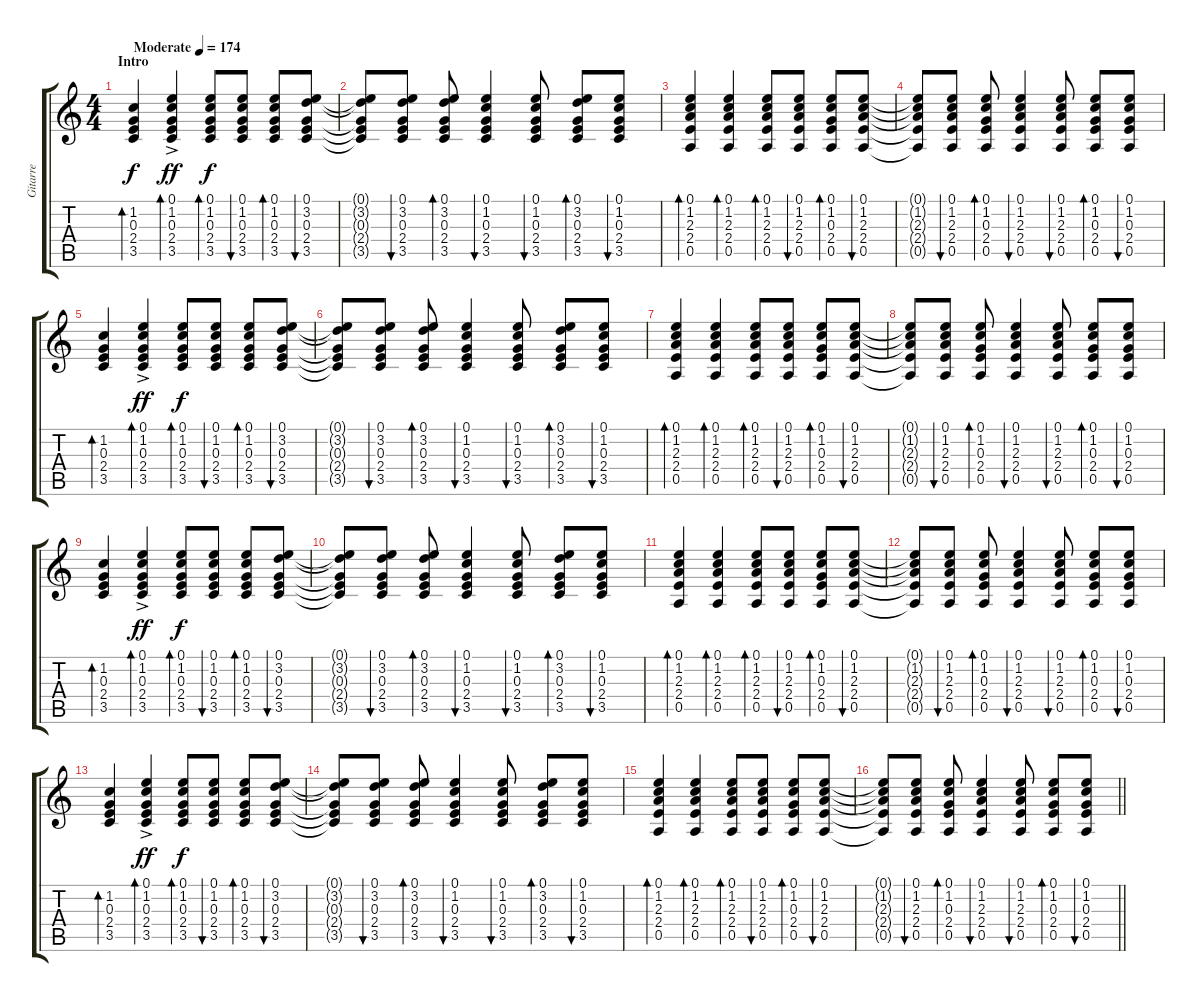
\track ("Gitarre" "Gitarre") {instrument acousticguitarnylon}
\staff {score tabs}
\tuning (E4 B3 G3 D3 A2 E2) {hide}
\ts (4 4)
\section ("" "Intro")
\tempo (174 "Moderate")
\clef g2
\ks c
(1.2 0.3 2.4 3.5).4{bd 30 dy f instrument acousticguitarnylon} (0.1{ac} 1.2{ac} 0.3{ac} 2.4{ac} 3.5{ac}).4{bd 30 dy ff} (0.1 1.2 0.3 2.4 3.5).8{bd 30 dy f} (0.1 1.2 0.3 2.4 3.5).8{bu 30} (0.1 1.2 0.3 2.4 3.5).8{bd 30} (0.1 3.2 0.3 2.4 3.5).8{bu 30} |
(0.1{t} 3.2{t} 0.3{t} 2.4{t} 3.5{t}).8 (0.1 3.2 0.3 2.4 3.5).8{bu 30} (0.1 3.2 0.3 2.4 3.5).8{bd 30} (0.1 1.2 0.3 2.4 3.5).4{bu 30} (0.1 1.2 0.3 2.4 3.5).8{bu 30} (0.1 3.2 0.3 2.4 3.5).8{bd 30} (0.1 1.2 0.3 2.4 3.5).8{bu 30} |
(0.1 1.2 2.3 2.4 0.5).4{bd 30} (0.1 1.2 2.3 2.4 0.5).4{bd 30} (0.1 1.2 2.3 2.4 0.5).8{bd 30} (0.1 1.2 2.3 2.4 0.5).8{bu 30} (0.1 1.2 0.3 2.4 0.5).8{bd 30} (0.1 1.2 2.3 2.4 0.5).8{bu 30} |
(0.1{t} 1.2{t} 2.3{t} 2.4{t} 0.5{t}).8 (0.1 1.2 2.3 2.4 0.5).8{bu 30} (0.1 1.2 0.3 2.4 0.5).8{bd 30} (0.1 1.2 2.3 2.4 0.5).4{bu 30} (0.1 1.2 2.3 2.4 0.5).8{bu 30} (0.1 1.2 0.3 2.4 0.5).8{bd 30} (0.1 1.2 0.3 2.4 0.5).8{bu 30} |
(1.2 0.3 2.4 3.5).4{bd 30} (0.1{ac} 1.2{ac} 0.3{ac} 2.4{ac} 3.5{ac}).4{bd 30 dy ff} (0.1 1.2 0.3 2.4 3.5).8{bd 30 dy f} (0.1 1.2 0.3 2.4 3.5).8{bu 30} (0.1 1.2 0.3 2.4 3.5).8{bd 30} (0.1 3.2 0.3 2.4 3.5).8{bu 30} |
(0.1{t} 3.2{t} 0.3{t} 2.4{t} 3.5{t}).8 (0.1 3.2 0.3 2.4 3.5).8{bu 30} (0.1 3.2 0.3 2.4 3.5).8{bd 30} (0.1 1.2 0.3 2.4 3.5).4{bu 30} (0.1 1.2 0.3 2.4 3.5).8{bu 30} (0.1 3.2 0.3 2.4 3.5).8{bd 30} (0.1 1.2 0.3 2.4 3.5).8{bu 30} |
(0.1 1.2 2.3 2.4 0.5).4{bd 30} (0.1 1.2 2.3 2.4 0.5).4{bd 30} (0.1 1.2 2.3 2.4 0.5).8{bd 30} (0.1 1.2 2.3 2.4 0.5).8{bu 30} (0.1 1.2 0.3 2.4 0.5).8{bd 30} (0.1 1.2 2.3 2.4 0.5).8{bu 30} |
(0.1{t} 1.2{t} 2.3{t} 2.4{t} 0.5{t}).8 (0.1 1.2 2.3 2.4 0.5).8{bu 30} (0.1 1.2 0.3 2.4 0.5).8{bd 30} (0.1 1.2 2.3 2.4 0.5).4{bu 30} (0.1 1.2 2.3 2.4 0.5).8{bu 30} (0.1 1.2 0.3 2.4 0.5).8{bd 30} (0.1 1.2 0.3 2.4 0.5).8{bu 30} |
(1.2 0.3 2.4 3.5).4{bd 30} (0.1{ac} 1.2{ac} 0.3{ac} 2.4{ac} 3.5{ac}).4{bd 30 dy ff} (0.1 1.2 0.3 2.4 3.5).8{bd 30 dy f} (0.1 1.2 0.3 2.4 3.5).8{bu 30} (0.1 1.2 0.3 2.4 3.5).8{bd 30} (0.1 3.2 0.3 2.4 3.5).8{bu 30} |
(0.1{t} 3.2{t} 0.3{t} 2.4{t} 3.5{t}).8 (0.1 3.2 0.3 2.4 3.5).8{bu 30} (0.1 3.2 0.3 2.4 3.5).8{bd 30} (0.1 1.2 0.3 2.4 3.5).4{bu 30} (0.1 1.2 0.3 2.4 3.5).8{bu 30} (0.1 3.2 0.3 2.4 3.5).8{bd 30} (0.1 1.2 0.3 2.4 3.5).8{bu 30} |
(0.1 1.2 2.3 2.4 0.5).4{bd 30} (0.1 1.2 2.3 2.4 0.5).4{bd 30} (0.1 1.2 2.3 2.4 0.5).8{bd 30} (0.1 1.2 2.3 2.4 0.5).8{bu 30} (0.1 1.2 0.3 2.4 0.5).8{bd 30} (0.1 1.2 2.3 2.4 0.5).8{bu 30} |
(0.1{t} 1.2{t} 2.3{t} 2.4{t} 0.5{t}).8 (0.1 1.2 2.3 2.4 0.5).8{bu 30} (0.1 1.2 0.3 2.4 0.5).8{bd 30} (0.1 1.2 2.3 2.4 0.5).4{bu 30} (0.1 1.2 2.3 2.4 0.5).8{bu 30} (0.1 1.2 0.3 2.4 0.5).8{bd 30} (0.1 1.2 0.3 2.4 0.5).8{bu 30} |
(1.2 0.3 2.4 3.5).4{bd 30} (0.1{ac} 1.2{ac} 0.3{ac} 2.4{ac} 3.5{ac}).4{bd 30 dy ff} (0.1 1.2 0.3 2.4 3.5).8{bd 30 dy f} (0.1 1.2 0.3 2.4 3.5).8{bu 30} (0.1 1.2 0.3 2.4 3.5).8{bd 30} (0.1 3.2 0.3 2.4 3.5).8{bu 30} |
(0.1{t} 3.2{t} 0.3{t} 2.4{t} 3.5{t}).8 (0.1 3.2 0.3 2.4 3.5).8{bu 30} (0.1 3.2 0.3 2.4 3.5).8{bd 30} (0.1 1.2 0.3 2.4 3.5).4{bu 30} (0.1 1.2 0.3 2.4 3.5).8{bu 30} (0.1 3.2 0.3 2.4 3.5).8{bd 30} (0.1 1.2 0.3 2.4 3.5).8{bu 30} |
(0.1 1.2 2.3 2.4 0.5).4{bd 30} (0.1 1.2 2.3 2.4 0.5).4{bd 30} (0.1 1.2 2.3 2.4 0.5).8{bd 30} (0.1 1.2 2.3 2.4 0.5).8{bu 30} (0.1 1.2 0.3 2.4 0.5).8{bd 30} (0.1 1.2 2.3 2.4 0.5).8{bu 30} |
\barLineRight lightlight
(0.1{t} 1.2{t} 2.3{t} 2.4{t} 0.5{t}).8 (0.1 1.2 2.3 2.4 0.5).8{bu 30} (0.1 1.2 0.3 2.4 0.5).8{bd 30} (0.1 1.2 2.3 2.4 0.5).4{bu 30} (0.1 1.2 2.3 2.4 0.5).8{bu 30} (0.1 1.2 0.3 2.4 0.5).8{bd 30} (0.1 1.2 0.3 2.4 0.5).8{bu 30}
